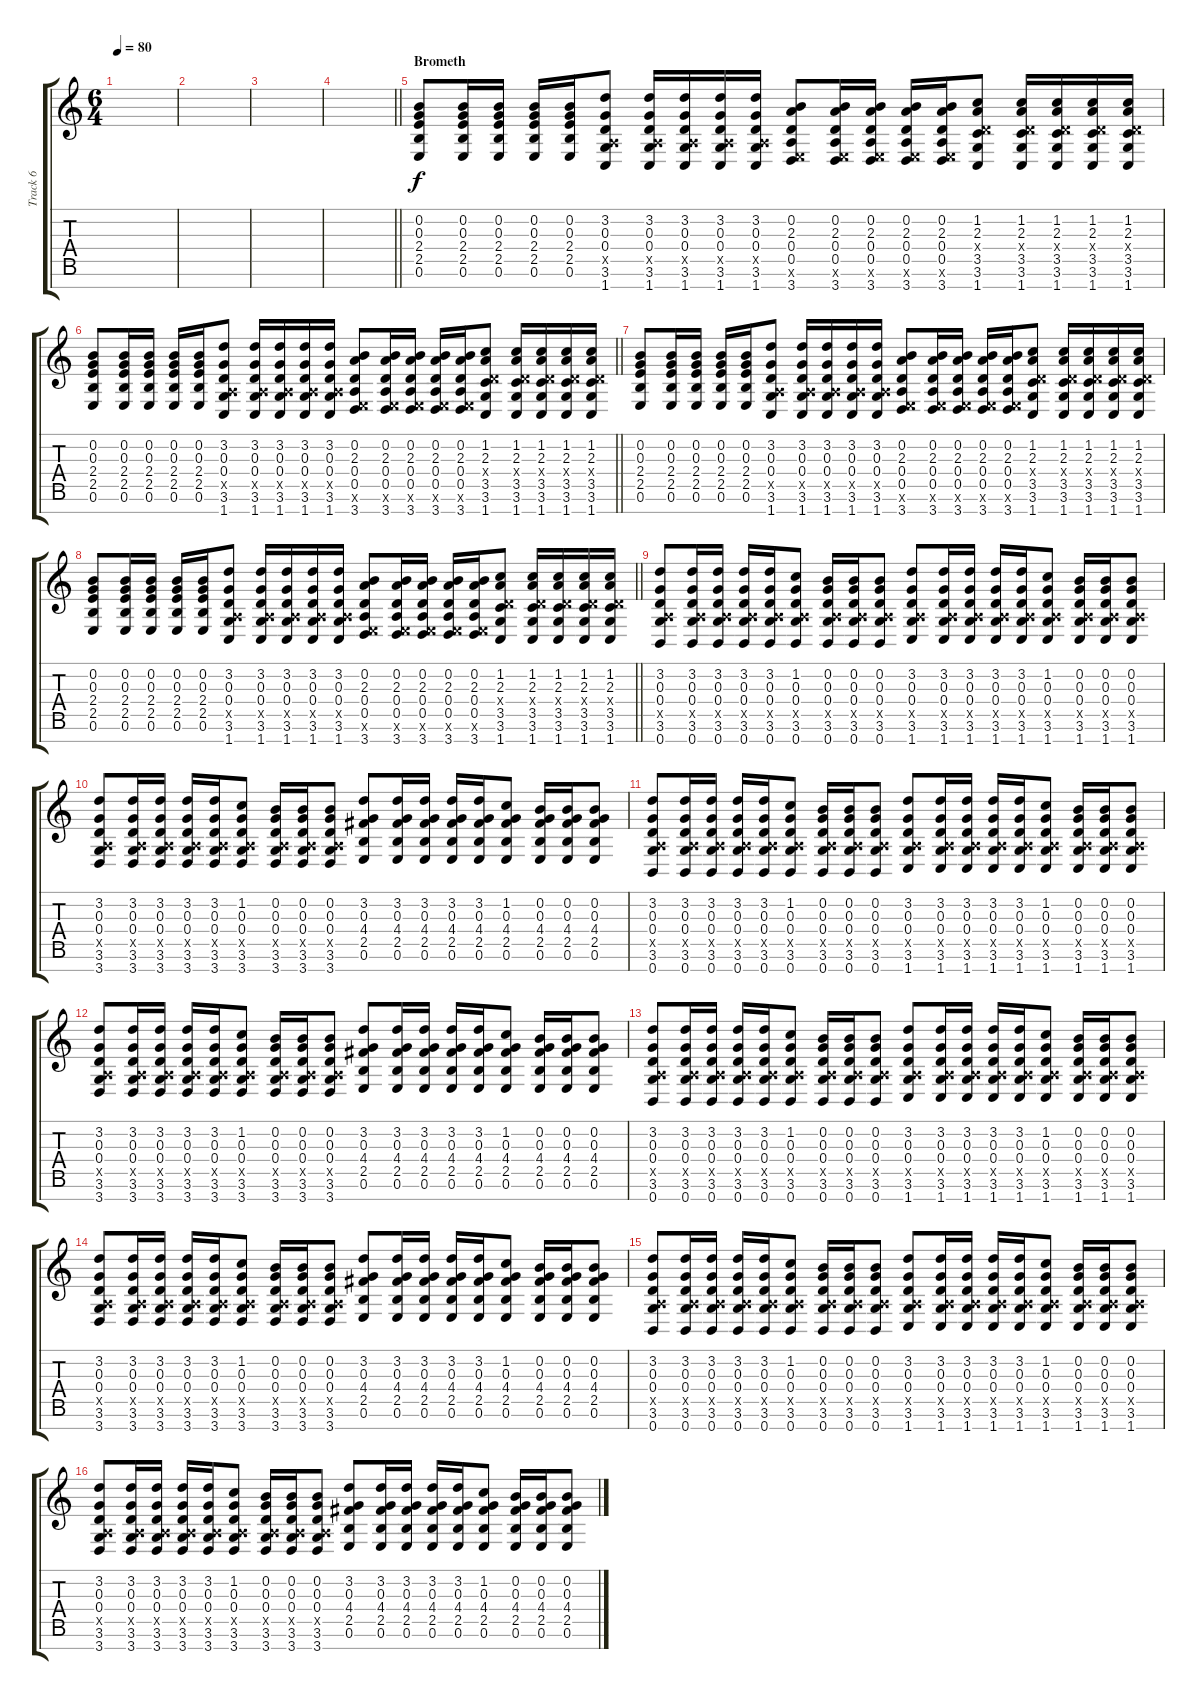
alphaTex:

\track ("Track 6" "Track 6") {instrument overdrivenguitar}
\staff {score tabs}
\tuning (E4 B3 G3 D3 A2 E2 B1) {hide}
\ts (6 4)
\tempo 80
\clef g2
\ks c
|
|
|
\barLineRight lightlight
|
\section ("" "Brometh")
(0.2 0.3 2.4 2.5 0.6).8{volume 11} (0.2 0.3 2.4 2.5 0.6).16 (0.2 0.3 2.4 2.5 0.6).16 (0.2 0.3 2.4 2.5 0.6).16 (0.2 0.3 2.4 2.5 0.6).16 (3.2 0.3 0.4 0.5{x} 3.6 1.7).8 (3.2 0.3 0.4 0.5{x} 3.6 1.7).16 (3.2 0.3 0.4 0.5{x} 3.6 1.7).16 (3.2 0.3 0.4 0.5{x} 3.6 1.7).16 (3.2 0.3 0.4 0.5{x} 3.6 1.7).16 (0.2 2.3 0.4 0.5 0.6{x} 3.7).8 (0.2 2.3 0.4 0.5 0.6{x} 3.7).16 (0.2 2.3 0.4 0.5 0.6{x} 3.7).16 (0.2 2.3 0.4 0.5 0.6{x} 3.7).16 (0.2 2.3 0.4 0.5 0.6{x} 3.7).16 (1.2 2.3 0.4{x} 3.5 3.6 1.7).8 (1.2 2.3 0.4{x} 3.5 3.6 1.7).16 (1.2 2.3 0.4{x} 3.5 3.6 1.7).16 (1.2 2.3 0.4{x} 3.5 3.6 1.7).16 (1.2 2.3 0.4{x} 3.5 3.6 1.7).16 |
\barLineRight lightlight
(0.2 0.3 2.4 2.5 0.6).8 (0.2 0.3 2.4 2.5 0.6).16 (0.2 0.3 2.4 2.5 0.6).16 (0.2 0.3 2.4 2.5 0.6).16 (0.2 0.3 2.4 2.5 0.6).16 (3.2 0.3 0.4 0.5{x} 3.6 1.7).8 (3.2 0.3 0.4 0.5{x} 3.6 1.7).16 (3.2 0.3 0.4 0.5{x} 3.6 1.7).16 (3.2 0.3 0.4 0.5{x} 3.6 1.7).16 (3.2 0.3 0.4 0.5{x} 3.6 1.7).16 (0.2 2.3 0.4 0.5 0.6{x} 3.7).8 (0.2 2.3 0.4 0.5 0.6{x} 3.7).16 (0.2 2.3 0.4 0.5 0.6{x} 3.7).16 (0.2 2.3 0.4 0.5 0.6{x} 3.7).16 (0.2 2.3 0.4 0.5 0.6{x} 3.7).16 (1.2 2.3 0.4{x} 3.5 3.6 1.7).8 (1.2 2.3 0.4{x} 3.5 3.6 1.7).16 (1.2 2.3 0.4{x} 3.5 3.6 1.7).16 (1.2 2.3 0.4{x} 3.5 3.6 1.7).16 (1.2 2.3 0.4{x} 3.5 3.6 1.7).16 |
(0.2 0.3 2.4 2.5 0.6).8 (0.2 0.3 2.4 2.5 0.6).16 (0.2 0.3 2.4 2.5 0.6).16 (0.2 0.3 2.4 2.5 0.6).16 (0.2 0.3 2.4 2.5 0.6).16 (3.2 0.3 0.4 0.5{x} 3.6 1.7).8 (3.2 0.3 0.4 0.5{x} 3.6 1.7).16 (3.2 0.3 0.4 0.5{x} 3.6 1.7).16 (3.2 0.3 0.4 0.5{x} 3.6 1.7).16 (3.2 0.3 0.4 0.5{x} 3.6 1.7).16 (0.2 2.3 0.4 0.5 0.6{x} 3.7).8 (0.2 2.3 0.4 0.5 0.6{x} 3.7).16 (0.2 2.3 0.4 0.5 0.6{x} 3.7).16 (0.2 2.3 0.4 0.5 0.6{x} 3.7).16 (0.2 2.3 0.4 0.5 0.6{x} 3.7).16 (1.2 2.3 0.4{x} 3.5 3.6 1.7).8 (1.2 2.3 0.4{x} 3.5 3.6 1.7).16 (1.2 2.3 0.4{x} 3.5 3.6 1.7).16 (1.2 2.3 0.4{x} 3.5 3.6 1.7).16 (1.2 2.3 0.4{x} 3.5 3.6 1.7).16 |
\barLineRight lightlight
(0.2 0.3 2.4 2.5 0.6).8 (0.2 0.3 2.4 2.5 0.6).16 (0.2 0.3 2.4 2.5 0.6).16 (0.2 0.3 2.4 2.5 0.6).16 (0.2 0.3 2.4 2.5 0.6).16 (3.2 0.3 0.4 0.5{x} 3.6 1.7).8 (3.2 0.3 0.4 0.5{x} 3.6 1.7).16 (3.2 0.3 0.4 0.5{x} 3.6 1.7).16 (3.2 0.3 0.4 0.5{x} 3.6 1.7).16 (3.2 0.3 0.4 0.5{x} 3.6 1.7).16 (0.2 2.3 0.4 0.5 0.6{x} 3.7).8 (0.2 2.3 0.4 0.5 0.6{x} 3.7).16 (0.2 2.3 0.4 0.5 0.6{x} 3.7).16 (0.2 2.3 0.4 0.5 0.6{x} 3.7).16 (0.2 2.3 0.4 0.5 0.6{x} 3.7).16 (1.2 2.3 0.4{x} 3.5 3.6 1.7).8 (1.2 2.3 0.4{x} 3.5 3.6 1.7).16 (1.2 2.3 0.4{x} 3.5 3.6 1.7).16 (1.2 2.3 0.4{x} 3.5 3.6 1.7).16 (1.2 2.3 0.4{x} 3.5 3.6 1.7).16 |
(3.2 0.3 0.4 0.5{x} 3.6 0.7).8 (3.2 0.3 0.4 0.5{x} 3.6 0.7).16 (3.2 0.3 0.4 0.5{x} 3.6 0.7).16 (3.2 0.3 0.4 0.5{x} 3.6 0.7).16 (3.2 0.3 0.4 0.5{x} 3.6 0.7).16 (1.2 0.3 0.4 0.5{x} 3.6 0.7).8 (0.2 0.3 0.4 0.5{x} 3.6 0.7).16 (0.2 0.3 0.4 0.5{x} 3.6 0.7).16 (0.2 0.3 0.4 0.5{x} 3.6 0.7).8 (3.2 0.3 0.4 0.5{x} 3.6 1.7).8 (3.2 0.3 0.4 0.5{x} 3.6 1.7).16 (3.2 0.3 0.4 0.5{x} 3.6 1.7).16 (3.2 0.3 0.4 0.5{x} 3.6 1.7).16 (3.2 0.3 0.4 0.5{x} 3.6 1.7).16 (1.2 0.3 0.4 0.5{x} 3.6 1.7).8 (0.2 0.3 0.4 0.5{x} 3.6 1.7).16 (0.2 0.3 0.4 0.5{x} 3.6 1.7).16 (0.2 0.3 0.4 0.5{x} 3.6 1.7).8 |
(3.2 0.3 0.4 0.5{x} 3.6 3.7).8 (3.2 0.3 0.4 0.5{x} 3.6 3.7).16 (3.2 0.3 0.4 0.5{x} 3.6 3.7).16 (3.2 0.3 0.4 0.5{x} 3.6 3.7).16 (3.2 0.3 0.4 0.5{x} 3.6 3.7).16 (1.2 0.3 0.4 0.5{x} 3.6 3.7).8 (0.2 0.3 0.4 0.5{x} 3.6 3.7).16 (0.2 0.3 0.4 0.5{x} 3.6 3.7).16 (0.2 0.3 0.4 0.5{x} 3.6 3.7).8 (3.2 0.3 4.4 2.5 0.6).8 (3.2 0.3 4.4 2.5 0.6).16 (3.2 0.3 4.4 2.5 0.6).16 (3.2 0.3 4.4 2.5 0.6).16 (3.2 0.3 4.4 2.5 0.6).16 (1.2 0.3 4.4 2.5 0.6).8 (0.2 0.3 4.4 2.5 0.6).16 (0.2 0.3 4.4 2.5 0.6).16 (0.2 0.3 4.4 2.5 0.6).8 |
(3.2 0.3 0.4 0.5{x} 3.6 0.7).8 (3.2 0.3 0.4 0.5{x} 3.6 0.7).16 (3.2 0.3 0.4 0.5{x} 3.6 0.7).16 (3.2 0.3 0.4 0.5{x} 3.6 0.7).16 (3.2 0.3 0.4 0.5{x} 3.6 0.7).16 (1.2 0.3 0.4 0.5{x} 3.6 0.7).8 (0.2 0.3 0.4 0.5{x} 3.6 0.7).16 (0.2 0.3 0.4 0.5{x} 3.6 0.7).16 (0.2 0.3 0.4 0.5{x} 3.6 0.7).8 (3.2 0.3 0.4 0.5{x} 3.6 1.7).8 (3.2 0.3 0.4 0.5{x} 3.6 1.7).16 (3.2 0.3 0.4 0.5{x} 3.6 1.7).16 (3.2 0.3 0.4 0.5{x} 3.6 1.7).16 (3.2 0.3 0.4 0.5{x} 3.6 1.7).16 (1.2 0.3 0.4 0.5{x} 3.6 1.7).8 (0.2 0.3 0.4 0.5{x} 3.6 1.7).16 (0.2 0.3 0.4 0.5{x} 3.6 1.7).16 (0.2 0.3 0.4 0.5{x} 3.6 1.7).8 |
(3.2 0.3 0.4 0.5{x} 3.6 3.7).8 (3.2 0.3 0.4 0.5{x} 3.6 3.7).16 (3.2 0.3 0.4 0.5{x} 3.6 3.7).16 (3.2 0.3 0.4 0.5{x} 3.6 3.7).16 (3.2 0.3 0.4 0.5{x} 3.6 3.7).16 (1.2 0.3 0.4 0.5{x} 3.6 3.7).8 (0.2 0.3 0.4 0.5{x} 3.6 3.7).16 (0.2 0.3 0.4 0.5{x} 3.6 3.7).16 (0.2 0.3 0.4 0.5{x} 3.6 3.7).8 (3.2 0.3 4.4 2.5 0.6).8 (3.2 0.3 4.4 2.5 0.6).16 (3.2 0.3 4.4 2.5 0.6).16 (3.2 0.3 4.4 2.5 0.6).16 (3.2 0.3 4.4 2.5 0.6).16 (1.2 0.3 4.4 2.5 0.6).8 (0.2 0.3 4.4 2.5 0.6).16 (0.2 0.3 4.4 2.5 0.6).16 (0.2 0.3 4.4 2.5 0.6).8 |
(3.2 0.3 0.4 0.5{x} 3.6 0.7).8 (3.2 0.3 0.4 0.5{x} 3.6 0.7).16 (3.2 0.3 0.4 0.5{x} 3.6 0.7).16 (3.2 0.3 0.4 0.5{x} 3.6 0.7).16 (3.2 0.3 0.4 0.5{x} 3.6 0.7).16 (1.2 0.3 0.4 0.5{x} 3.6 0.7).8 (0.2 0.3 0.4 0.5{x} 3.6 0.7).16 (0.2 0.3 0.4 0.5{x} 3.6 0.7).16 (0.2 0.3 0.4 0.5{x} 3.6 0.7).8 (3.2 0.3 0.4 0.5{x} 3.6 1.7).8 (3.2 0.3 0.4 0.5{x} 3.6 1.7).16 (3.2 0.3 0.4 0.5{x} 3.6 1.7).16 (3.2 0.3 0.4 0.5{x} 3.6 1.7).16 (3.2 0.3 0.4 0.5{x} 3.6 1.7).16 (1.2 0.3 0.4 0.5{x} 3.6 1.7).8 (0.2 0.3 0.4 0.5{x} 3.6 1.7).16 (0.2 0.3 0.4 0.5{x} 3.6 1.7).16 (0.2 0.3 0.4 0.5{x} 3.6 1.7).8 |
(3.2 0.3 0.4 0.5{x} 3.6 3.7).8 (3.2 0.3 0.4 0.5{x} 3.6 3.7).16 (3.2 0.3 0.4 0.5{x} 3.6 3.7).16 (3.2 0.3 0.4 0.5{x} 3.6 3.7).16 (3.2 0.3 0.4 0.5{x} 3.6 3.7).16 (1.2 0.3 0.4 0.5{x} 3.6 3.7).8 (0.2 0.3 0.4 0.5{x} 3.6 3.7).16 (0.2 0.3 0.4 0.5{x} 3.6 3.7).16 (0.2 0.3 0.4 0.5{x} 3.6 3.7).8 (3.2 0.3 4.4 2.5 0.6).8 (3.2 0.3 4.4 2.5 0.6).16 (3.2 0.3 4.4 2.5 0.6).16 (3.2 0.3 4.4 2.5 0.6).16 (3.2 0.3 4.4 2.5 0.6).16 (1.2 0.3 4.4 2.5 0.6).8 (0.2 0.3 4.4 2.5 0.6).16 (0.2 0.3 4.4 2.5 0.6).16 (0.2 0.3 4.4 2.5 0.6).8 |
(3.2 0.3 0.4 0.5{x} 3.6 0.7).8 (3.2 0.3 0.4 0.5{x} 3.6 0.7).16 (3.2 0.3 0.4 0.5{x} 3.6 0.7).16 (3.2 0.3 0.4 0.5{x} 3.6 0.7).16 (3.2 0.3 0.4 0.5{x} 3.6 0.7).16 (1.2 0.3 0.4 0.5{x} 3.6 0.7).8 (0.2 0.3 0.4 0.5{x} 3.6 0.7).16 (0.2 0.3 0.4 0.5{x} 3.6 0.7).16 (0.2 0.3 0.4 0.5{x} 3.6 0.7).8 (3.2 0.3 0.4 0.5{x} 3.6 1.7).8 (3.2 0.3 0.4 0.5{x} 3.6 1.7).16 (3.2 0.3 0.4 0.5{x} 3.6 1.7).16 (3.2 0.3 0.4 0.5{x} 3.6 1.7).16 (3.2 0.3 0.4 0.5{x} 3.6 1.7).16 (1.2 0.3 0.4 0.5{x} 3.6 1.7).8 (0.2 0.3 0.4 0.5{x} 3.6 1.7).16 (0.2 0.3 0.4 0.5{x} 3.6 1.7).16 (0.2 0.3 0.4 0.5{x} 3.6 1.7).8 |
(3.2 0.3 0.4 0.5{x} 3.6 3.7).8 (3.2 0.3 0.4 0.5{x} 3.6 3.7).16 (3.2 0.3 0.4 0.5{x} 3.6 3.7).16 (3.2 0.3 0.4 0.5{x} 3.6 3.7).16 (3.2 0.3 0.4 0.5{x} 3.6 3.7).16 (1.2 0.3 0.4 0.5{x} 3.6 3.7).8 (0.2 0.3 0.4 0.5{x} 3.6 3.7).16 (0.2 0.3 0.4 0.5{x} 3.6 3.7).16 (0.2 0.3 0.4 0.5{x} 3.6 3.7).8 (3.2 0.3 4.4 2.5 0.6).8 (3.2 0.3 4.4 2.5 0.6).16 (3.2 0.3 4.4 2.5 0.6).16 (3.2 0.3 4.4 2.5 0.6).16 (3.2 0.3 4.4 2.5 0.6).16 (1.2 0.3 4.4 2.5 0.6).8 (0.2 0.3 4.4 2.5 0.6).16 (0.2 0.3 4.4 2.5 0.6).16 (0.2 0.3 4.4 2.5 0.6).8
